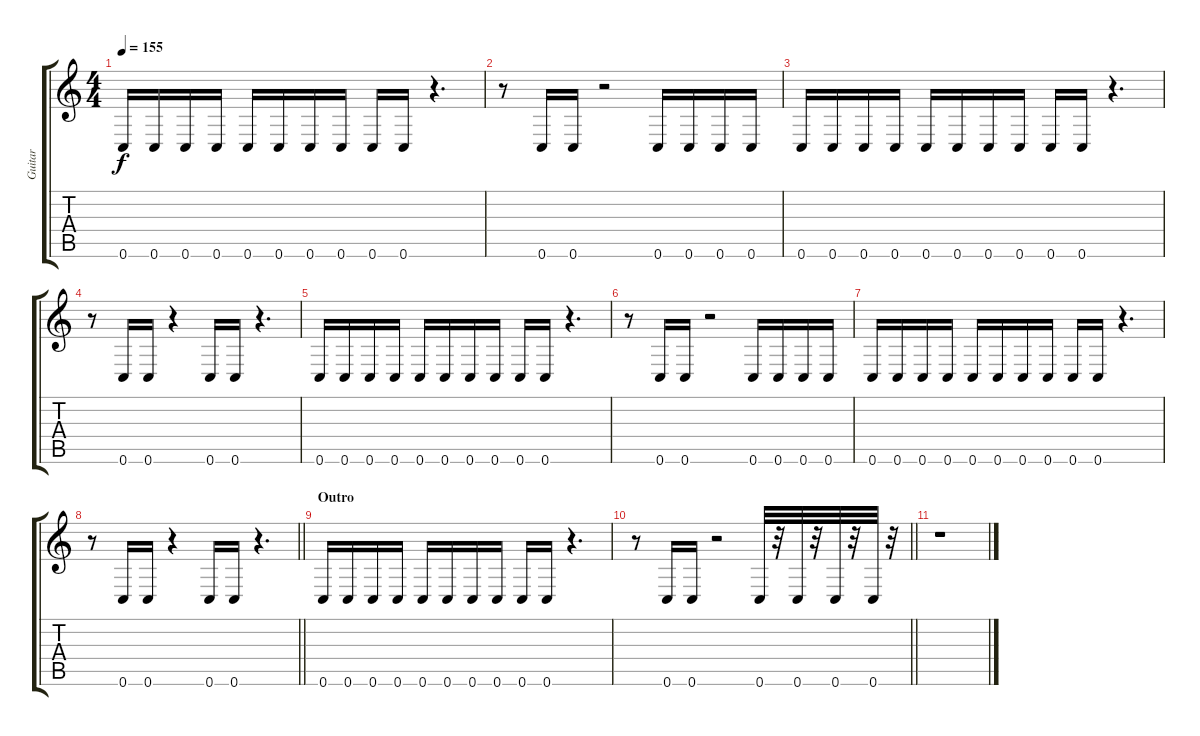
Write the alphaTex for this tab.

\track ("Guitar" "Guitar") {instrument distortionguitar}
\staff {score tabs}
\tuning (D4 A3 F3 C3 G2 C2) {hide}
\ts (4 4)
\tempo 155
\clef g2
\ks c
0.6.16{dy f} 0.6.16 0.6.16 0.6.16 0.6.16 0.6.16 0.6.16 0.6.16 0.6.16 0.6.16 r.4{d} |
r.8 0.6.16 0.6.16 r.2 0.6.16 0.6.16 0.6.16 0.6.16 |
0.6.16 0.6.16 0.6.16 0.6.16 0.6.16 0.6.16 0.6.16 0.6.16 0.6.16 0.6.16 r.4{d} |
r.8 0.6.16 0.6.16 r.4 0.6.16 0.6.16 r.4{d} |
0.6.16 0.6.16 0.6.16 0.6.16 0.6.16 0.6.16 0.6.16 0.6.16 0.6.16 0.6.16 r.4{d} |
r.8 0.6.16 0.6.16 r.2 0.6.16 0.6.16 0.6.16 0.6.16 |
0.6.16 0.6.16 0.6.16 0.6.16 0.6.16 0.6.16 0.6.16 0.6.16 0.6.16 0.6.16 r.4{d} |
\barLineRight lightlight
r.8 0.6.16 0.6.16 r.4 0.6.16 0.6.16 r.4{d} |
\section ("" "Outro")
0.6.16 0.6.16 0.6.16 0.6.16 0.6.16 0.6.16 0.6.16 0.6.16 0.6.16 0.6.16 r.4{d} |
\barLineRight lightlight
r.8 0.6.16 0.6.16 r.2 0.6.32 r.32 0.6.32 r.32 0.6.32 r.32 0.6.32 r.32 |
r.1
